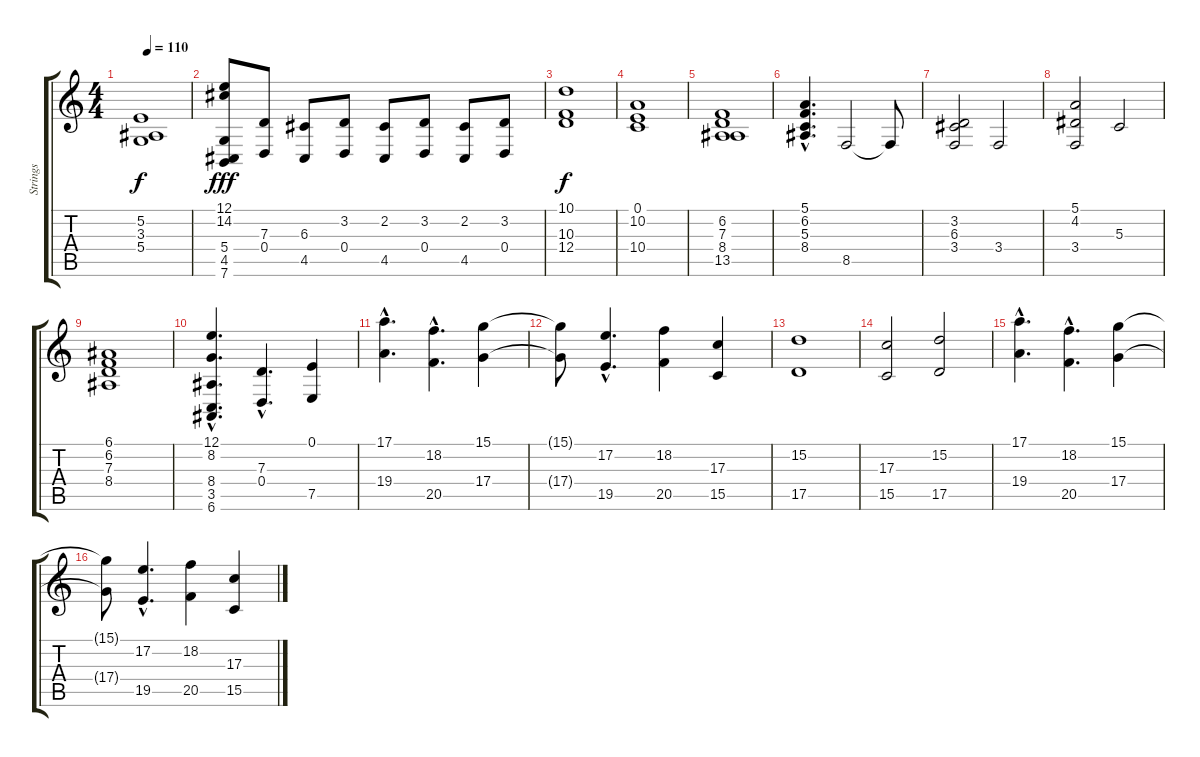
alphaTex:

\track ("Strings" "Strings") {instrument synthstrings1}
\staff {score tabs}
\tuning (E4 B3 G3 D3 A2 E2) {hide}
\ts (4 4)
\tempo 110
\clef g2
\ks c
(5.2 3.3 5.4).1{dy f} |
(12.1 14.2 5.4 4.5 7.6).8{dy fff} (7.3 0.4).8 (6.3 4.5).8 (3.2 0.4).8 (2.2 4.5).8 (3.2 0.4).8 (2.2 4.5).8 (3.2 0.4).8 |
(10.1 10.3 12.4).1{dy f} |
(0.1 10.2 10.4).1 |
(6.2 7.3 8.4 13.5).1 |
(5.1 6.2 5.3{hac} 8.4).4{d} 8.5.2 8.5{t}.8 |
(3.2 6.3 3.4).2 3.4.2 |
(5.1 4.2 3.4).2 5.3.2 |
(6.1 6.2 7.3 8.4).1 |
(12.1 8.2 8.4 3.5{hac} 6.6{hac}).4{d} (7.3{hac} 0.4{hac}).4{d} (0.1 7.5).4 |
(17.1{hac} 19.4{hac}).4{d instrument synthstrings1} (18.2{hac} 20.5{hac}).4{d} (15.1 17.4).4 |
(15.1{t} 17.4{t}).8 (17.2{hac} 19.5{hac}).4{d} (18.2 20.5).4 (17.3 15.5).4 |
(15.2 17.5).1 |
(17.3 15.5).2 (15.2 17.5).2 |
(17.1{hac} 19.4{hac}).4{d} (18.2{hac} 20.5{hac}).4{d} (15.1 17.4).4 |
(15.1{t} 17.4{t}).8 (17.2{hac} 19.5{hac}).4{d} (18.2 20.5).4 (17.3 15.5).4
